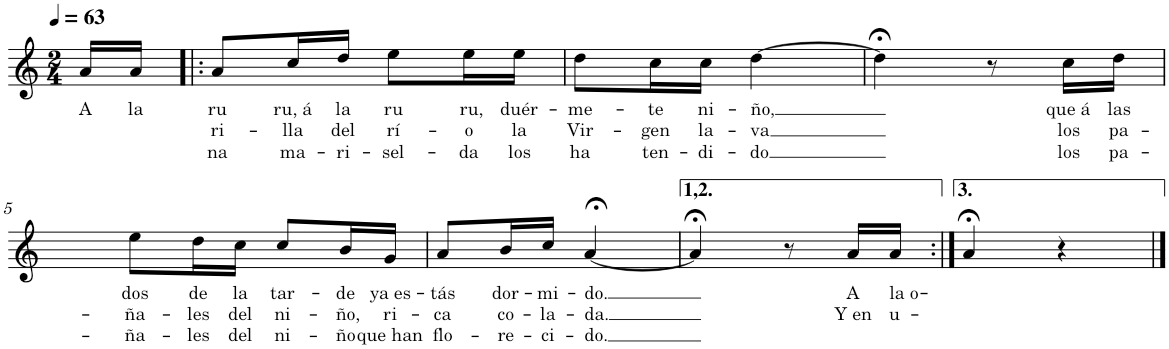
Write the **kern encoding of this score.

**kern	**text	**text	**text
*part1	*part1	*part1	*part1
*staff1	*staff1	*staff1	*staff1
*I"Nylon Guitar	*	*	*
*clefG2	*	*	*
*Trd7c12	*	*	*
*k[]	*	*	*
*M2/4	*	*	*
*MM63	*	*	*
=1	=1	=1	=1
!	!LO:LY:b	!	!
16a/LL	A	.	.
!	!LO:LY:b	!	!
16a/JJ	la	.	.
=2!|:	=2!|:	=2!|:	=2!|:
!	!LO:LY:b	!LO:LY:b	!LO:LY:b
8a/L	ru	ri-	na
!	!LO:LY:b	!LO:LY:b	!LO:LY:b
16cc/L	ru, á	-lla	ma-
!	!LO:LY:b	!LO:LY:b	!LO:LY:b
16dd/JJ	la	del	-ri-
!	!LO:LY:b	!LO:LY:b	!LO:LY:b
8ee\L	ru	rí-	-sel-
!	!LO:LY:b	!LO:LY:b	!LO:LY:b
16ee\L	ru,	-o	-da
!	!LO:LY:b	!LO:LY:b	!LO:LY:b
16ee\JJ	duér-	la	los
=3	=3	=3	=3
!	!LO:LY:b	!LO:LY:b	!LO:LY:b
8dd\L	-me-	Vir-	ha
!	!LO:LY:b	!LO:LY:b	!LO:LY:b
16cc\L	-te	-gen	ten-
!	!LO:LY:b	!LO:LY:b	!LO:LY:b
16cc\JJ	ni-	la-	-di-
!	!LO:LY:b	!LO:LY:b	!LO:LY:b
[4dd\	-ño,	-va	-do
=4	=4	=4	=4
4dd;<\]	.	.	.
8r	.	.	.
!	!LO:LY:b	!LO:LY:b	!LO:LY:b
16cc\LL	que á	los	los
!	!LO:LY:b	!LO:LY:b	!LO:LY:b
16dd\JJ	las	pa-	pa-
!!LO:LB:g=z
=5	=5	=5	=5
!	!LO:LY:b	!LO:LY:b	!LO:LY:b
8ee\L	dos	-ña-	-ña-
!	!LO:LY:b	!LO:LY:b	!LO:LY:b
16dd\L	de	-les	-les
!	!LO:LY:b	!LO:LY:b	!LO:LY:b
16cc\JJ	la	del	del
!	!LO:LY:b	!LO:LY:b	!LO:LY:b
8cc/L	tar-	ni-	ni-
!	!LO:LY:b	!LO:LY:b	!LO:LY:b
16b/L	-de	-ño,	-ño
!	!LO:LY:b	!LO:LY:b	!LO:LY:b
16g/JJ	ya es-	ri-	que han
=6	=6	=6	=6
!	!LO:LY:b	!LO:LY:b	!LO:LY:b
8a/L	-tás	-ca	flo-
!	!LO:LY:b	!LO:LY:b	!LO:LY:b
16b/L	dor-	co-	-re-
!	!LO:LY:b	!LO:LY:b	!LO:LY:b
16cc/JJ	-mi-	-la-	-ci-
!	!LO:LY:b	!LO:LY:b	!LO:LY:b
[4a;</	-do.	-da.	-do.
=7	=7	=7	=7
4a;</]	.	.	.
8r	.	.	.
!	!LO:LY:b	!LO:LY:b	!
16a/LL	A	Y en	.
!	!LO:LY:b	!LO:LY:b	!
16a/JJ	la o-	u-	.
=8:|!	=8:|!	=8:|!	=8:|!
4a;</	.	.	.
4r	.	.	.
==	==	==	==
*-	*-	*-	*-
